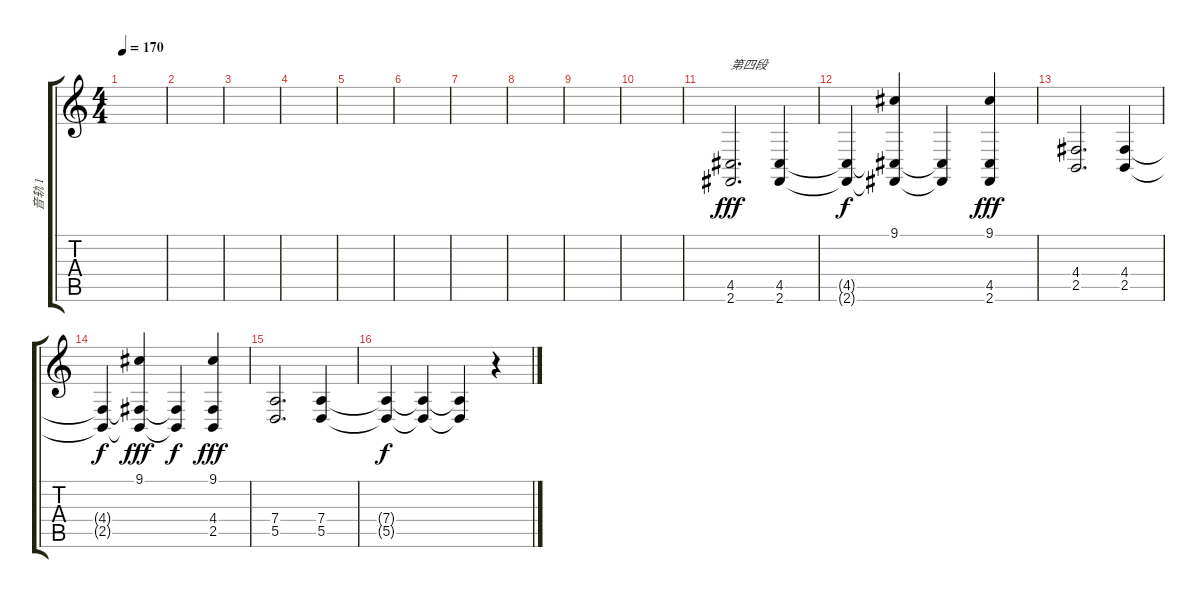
\track ("音轨 1" "音轨 1") {instrument acousticgrandpiano}
\staff {score tabs}
\tuning (E4 B3 G3 D3 A2 E2) {hide}
\ts (4 4)
\tempo 170
\clef g2
\ks c
|
|
|
|
|
|
|
|
|
|
(4.5 2.6).2{d txt "第四段" dy fff} (4.5 2.6).4 |
(4.5{t} 2.6{t}).4{dy f} (9.1 4.5{t} 2.6{t}).4 (4.5{t} 2.6{t}).4 (9.1 4.5 2.6).4{dy fff} |
(4.4 2.5).2{d} (4.4 2.5).4 |
(4.4{t} 2.5{t}).4{dy f} (9.1 4.4{t} 2.5{t}).4{dy fff} (4.4{t} 2.5{t}).4{dy f} (9.1 4.4 2.5).4{dy fff} |
(7.4 5.5).2{d} (7.4 5.5).4 |
(7.4{t} 5.5{t}).4{dy f} (7.4{t} 5.5{t}).4 (7.4{t} 5.5{t}).4 r.4
